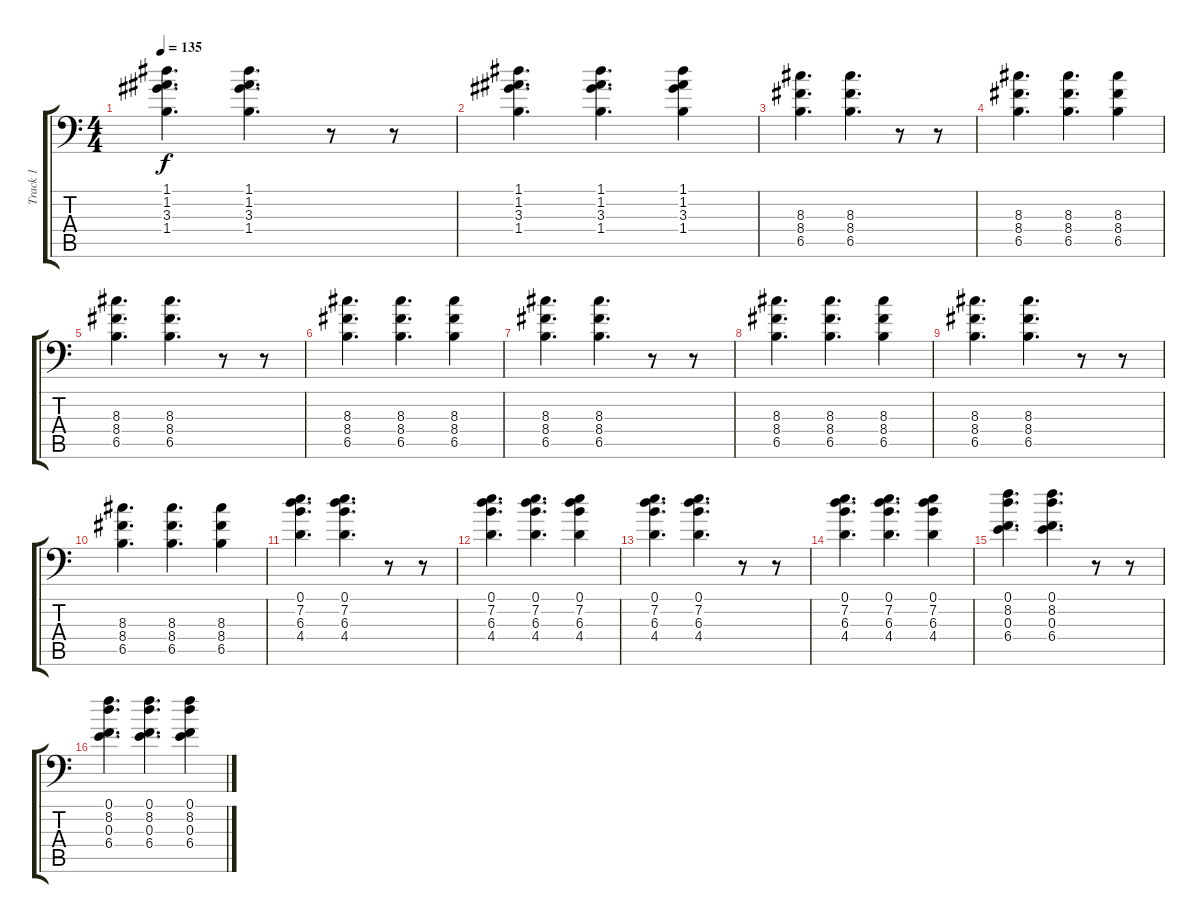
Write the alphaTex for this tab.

\track ("Track 1" "Track 1") {instrument electricguitarjazz}
\staff {score tabs}
\tuning (D4 A3 F3 Bb2 F2 Bb1) {hide}
\ts (4 4)
\tempo 135
\clef f4
\ks c
(1.1 1.2 3.3 1.4).4{d dy f} (1.1 1.2 3.3 1.4).4{d} r.8 r.8 |
(1.1 1.2 3.3 1.4).4{d} (1.1 1.2 3.3 1.4).4{d} (1.1 1.2 3.3 1.4).4 |
(8.3 8.4 6.5).4{d} (8.3 8.4 6.5).4{d} r.8 r.8 |
(8.3 8.4 6.5).4{d} (8.3 8.4 6.5).4{d} (8.3 8.4 6.5).4 |
(8.3 8.4 6.5).4{d} (8.3 8.4 6.5).4{d} r.8 r.8 |
(8.3 8.4 6.5).4{d} (8.3 8.4 6.5).4{d} (8.3 8.4 6.5).4 |
(8.3 8.4 6.5).4{d} (8.3 8.4 6.5).4{d} r.8 r.8 |
(8.3 8.4 6.5).4{d} (8.3 8.4 6.5).4{d} (8.3 8.4 6.5).4 |
(8.3 8.4 6.5).4{d} (8.3 8.4 6.5).4{d} r.8 r.8 |
(8.3 8.4 6.5).4{d} (8.3 8.4 6.5).4{d} (8.3 8.4 6.5).4 |
(0.1 7.2 6.3 4.4).4{d} (0.1 7.2 6.3 4.4).4{d} r.8 r.8 |
(0.1 7.2 6.3 4.4).4{d} (0.1 7.2 6.3 4.4).4{d} (0.1 7.2 6.3 4.4).4 |
(0.1 7.2 6.3 4.4).4{d} (0.1 7.2 6.3 4.4).4{d} r.8 r.8 |
(0.1 7.2 6.3 4.4).4{d} (0.1 7.2 6.3 4.4).4{d} (0.1 7.2 6.3 4.4).4 |
(0.1 8.2 0.3 6.4).4{d} (0.1 8.2 0.3 6.4).4{d} r.8 r.8 |
(0.1 8.2 0.3 6.4).4{d} (0.1 8.2 0.3 6.4).4{d} (0.1 8.2 0.3 6.4).4
